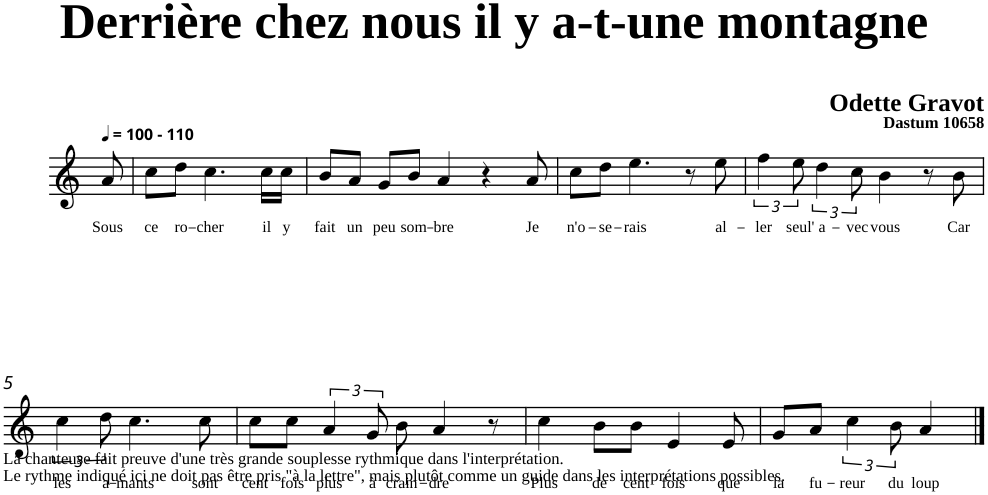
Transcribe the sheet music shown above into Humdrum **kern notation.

**kern	**text
*part1	*part1
*staff1	*staff1
*clefG2	*
*k[]	*
=	=
!LO:TX:a:B:t=- 110	!
!	!LO:LY:b
8a/	Sous
=1	=1
!	!LO:LY:b
8cc\L	ce
!	!LO:LY:b
8dd\J	ro-
!	!LO:LY:b
4.cc\	-cher
!	!LO:LY:b
16cc\LL	il
!	!LO:LY:b
16cc\JJ	y
=2	=2
!	!LO:LY:b
8b/L	fait
!	!LO:LY:b
8a/J	un
!	!LO:LY:b
8g/L	peu
!	!LO:LY:b
8b/J	som-
!	!LO:LY:b
4a/	-bre
4r	.
!	!LO:LY:b
8a/	Je
=3	=3
!	!LO:LY:b
8cc\L	n'o-
!	!LO:LY:b
8dd\J	-se-
!	!LO:LY:b
4.ee\	-rais
8r	.
!	!LO:LY:b
8ee\	al-
=4	=4
!	!LO:LY:b
6ff\	-ler
!	!LO:LY:b
12ee\	seul'
!	!LO:LY:b
6dd\	a-
!	!LO:LY:b
12cc\	-vec
!	!LO:LY:b
4b\	vous
8r	.
!	!LO:LY:b
8b\	Car
!!LO:LB:g=z
=5	=5
!	!LO:LY:b
6cc\	les
!	!LO:LY:b
12dd\	a-
!	!LO:LY:b
4.cc\	-mants
!	!LO:LY:b
8cc\	sont
=6	=6
!	!LO:LY:b
8cc\L	cent
!	!LO:LY:b
8cc\J	fois
!	!LO:LY:b
6a/	plus
!	!LO:LY:b
12g/	à
!	!LO:LY:b
8b\	crain-
!	!LO:LY:b
4a/	-dre
8r	.
=7	=7
!	!LO:LY:b
4cc\	Plus
!	!LO:LY:b
8b\L	de
!	!LO:LY:b
8b\J	cent
!	!LO:LY:b
4e/	fois
!	!LO:LY:b
8e/	que
=8	=8
!	!LO:LY:b
8g/L	la
!	!LO:LY:b
8a/J	fu-
!	!LO:LY:b
6cc\	-reur
!	!LO:LY:b
12b\	du
!	!LO:LY:b
4a/	loup
==	==
*-	*-
